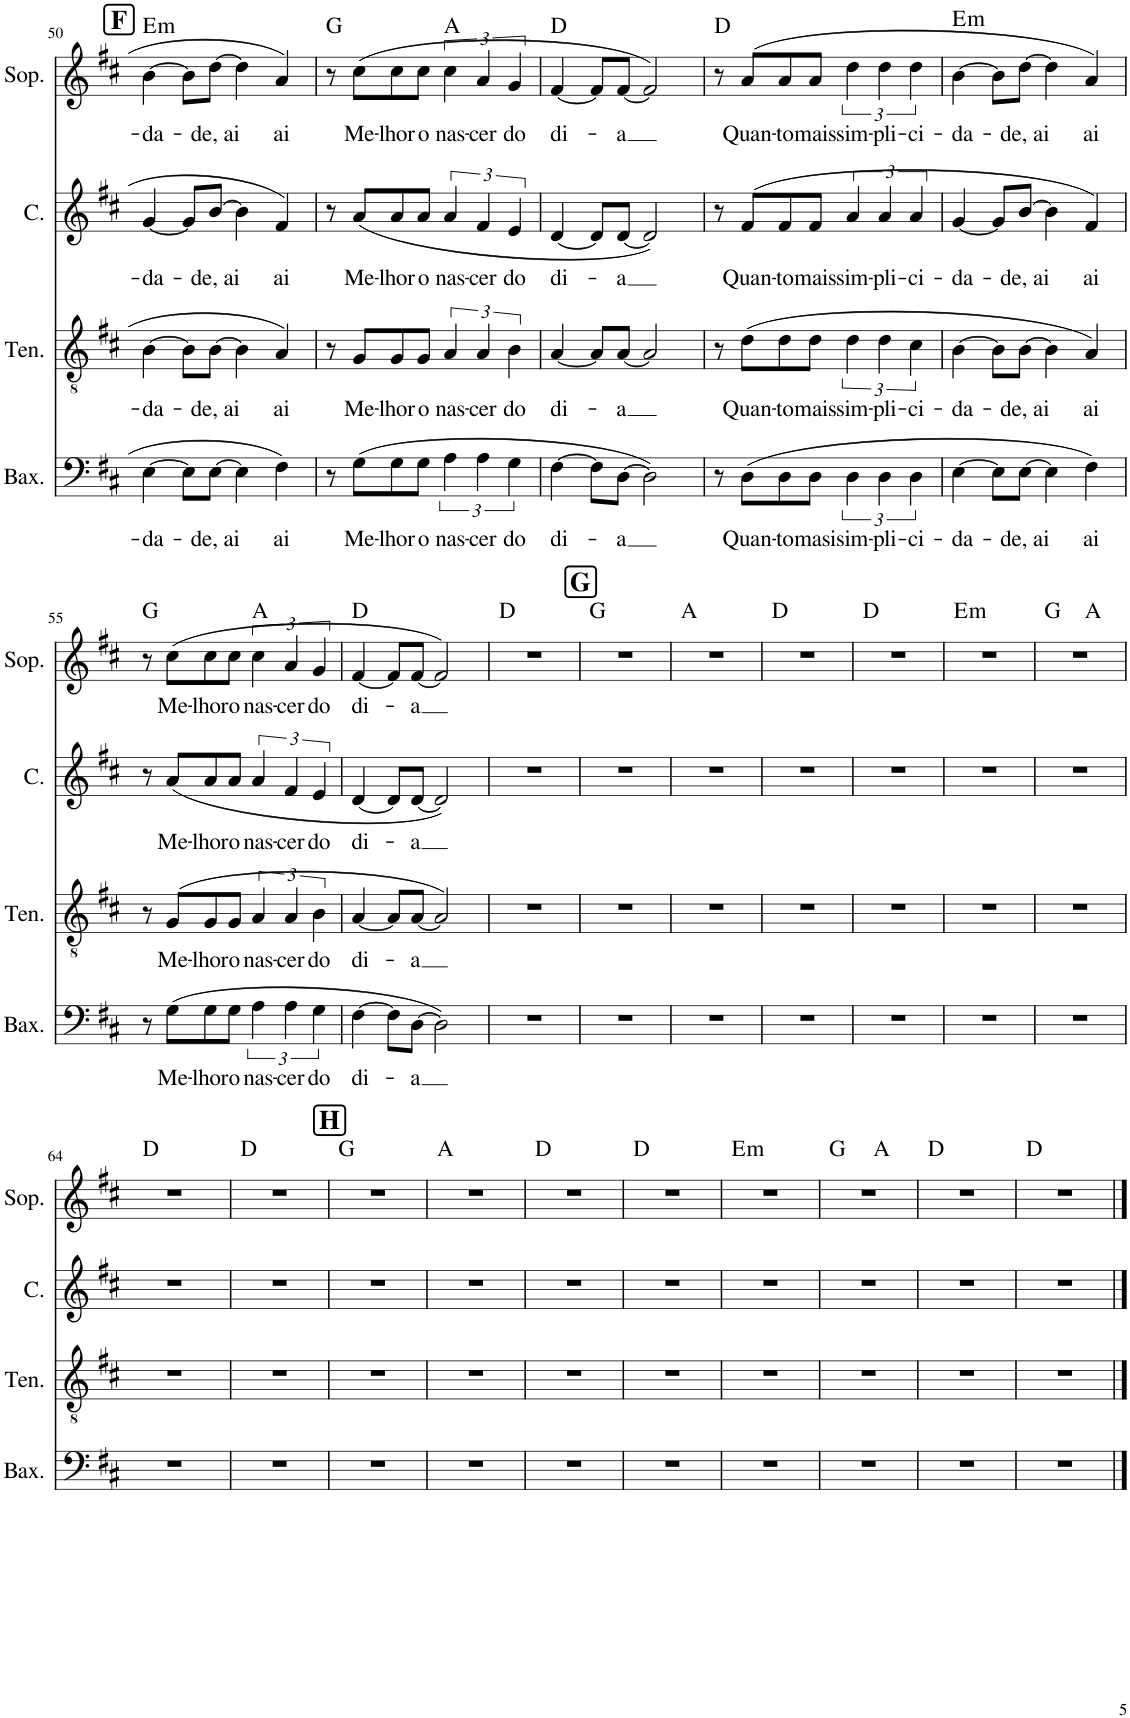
**kern	**text	**kern	**text	**kern	**text	**kern	**text	**harte
*part4	*part4	*part3	*part3	*part2	*part2	*part1	*part1	*part1
*staff4	*staff4	*staff3	*staff3	*staff2	*staff2	*staff1	*staff1	*
*I"Baixo	*	*I"Tenor	*	*I"Contralto	*	*I"Soprano	*	*
*I'Bax.	*	*I'Ten.	*	*I'C.	*	*I'Sop.	*	*
!!LO:PB:g=z
*clefF4	*	*clefGv2	*	*clefG2	*	*clefG2	*	*
*k[f#c#]	*	*k[f#c#]	*	*k[f#c#]	*	*k[f#c#]	*	*
*M4/4	*	*M4/4	*	*M4/4	*	*M4/4	*	*
=50	=50	=50	=50	=50	=50	=50	=50	=50
!	!LO:LY:b	!	!LO:LY:b	!	!LO:LY:b	!	!LO:LY:b	!LO:H:kt=m
[4E\	-da-	[4B\	-da-	[4g/	-da-	[4b\	-da-	E:min
8E\L]	.	8B\L]	.	8g/L]	.	8b\L]	.	.
!	!LO:LY:b	!	!LO:LY:b	!	!LO:LY:b	!	!LO:LY:b	!
[8E\J	-de, ai	[8B\J	-de, ai	[8b/J	-de, ai	[8dd\J	-de, ai	.
4E\]	.	4B\]	.	4b\]	.	4dd\]	.	.
!	!LO:LY:b	!	!LO:LY:b	!	!LO:LY:b	!	!LO:LY:b	!
4F#\	ai	4A/	ai	4f#/	ai	4a/	ai	.
=51	=51	=51	=51	=51	=51	=51	=51	=51
8r	.	8r	.	8r	.	8r	.	G:maj
!	!LO:LY:b	!	!LO:LY:b	!	!LO:LY:b	!	!LO:LY:b	!
(8G\L	Me-	8G/L	Me-	(8a/L	Me-	(8cc#\L	Me-	.
!	!LO:LY:b	!	!LO:LY:b	!	!LO:LY:b	!	!LO:LY:b	!
8G\	-lhor	8G/	-lhor	8a/	-lhor	8cc#\	-lhor	.
!	!LO:LY:b	!	!LO:LY:b	!	!LO:LY:b	!	!LO:LY:b	!
8G\J	o	8G/J	o	8a/J	o	8cc#\J	o	.
!	!LO:LY:b	!	!LO:LY:b	!	!LO:LY:b	!	!LO:LY:b	!
6A\	nas-	6A/	nas-	6a/	nas-	6cc#\	nas-	A:maj
!	!LO:LY:b	!	!LO:LY:b	!	!LO:LY:b	!	!LO:LY:b	!
6A\	-cer	6A/	-cer	6f#/	-cer	6a/	-cer	.
!	!LO:LY:b	!	!LO:LY:b	!	!LO:LY:b	!	!LO:LY:b	!
6G\	do	6B\	do	6e/	do	6g/	do	.
=52	=52	=52	=52	=52	=52	=52	=52	=52
!	!LO:LY:b	!	!LO:LY:b	!	!LO:LY:b	!	!LO:LY:b	!
[4F#\	di-	[4A/	di-	[4d/	di-	[4f#/	di-	D:maj
8F#\L]	.	8A/L]	.	8d/L]	.	8f#/L]	.	.
!	!LO:LY:b	!	!LO:LY:b	!	!LO:LY:b	!	!LO:LY:b	!
[8D\J	-a	[8A/J	-a	[8d/J	-a	[8f#/J	-a	.
2D\])	.	2A/]	.	2d/])	.	2f#/])	.	.
=53	=53	=53	=53	=53	=53	=53	=53	=53
8r	.	8r	.	8r	.	8r	.	D:maj
!	!LO:LY:b	!	!LO:LY:b	!	!LO:LY:b	!	!LO:LY:b	!
(8D\L	Quan-	(8d\L	Quan-	(8f#/L	Quan-	(8a/L	Quan-	.
!	!LO:LY:b	!	!LO:LY:b	!	!LO:LY:b	!	!LO:LY:b	!
8D\	-to	8d\	-to	8f#/	-to	8a/	-to	.
!	!LO:LY:b	!	!LO:LY:b	!	!LO:LY:b	!	!LO:LY:b	!
8D\J	masi	8d\J	mais	8f#/J	mais	8a/J	mais	.
!	!LO:LY:b	!	!LO:LY:b	!	!LO:LY:b	!	!LO:LY:b	!
6D\	sim-	6d\	sim-	6a/	sim-	6dd\	sim-	.
!	!LO:LY:b	!	!LO:LY:b	!	!LO:LY:b	!	!LO:LY:b	!
6D\	-pli-	6d\	-pli-	6a/	-pli-	6dd\	-pli-	.
!	!LO:LY:b	!	!LO:LY:b	!	!LO:LY:b	!	!LO:LY:b	!
6D\	-ci-	6c#\	-ci-	6a/	-ci-	6dd\	-ci-	.
=54	=54	=54	=54	=54	=54	=54	=54	=54
!	!LO:LY:b	!	!LO:LY:b	!	!LO:LY:b	!	!LO:LY:b	!LO:H:kt=m
[4E\	-da-	[4B\	-da-	[4g/	-da-	[4b\	-da-	E:min
8E\L]	.	8B\L]	.	8g/L]	.	8b\L]	.	.
!	!LO:LY:b	!	!LO:LY:b	!	!LO:LY:b	!	!LO:LY:b	!
[8E\J	-de, ai	[8B\J	-de, ai	[8b/J	-de, ai	[8dd\J	-de, ai	.
4E\]	.	4B\]	.	4b\]	.	4dd\]	.	.
!	!LO:LY:b	!	!LO:LY:b	!	!LO:LY:b	!	!LO:LY:b	!
4F#\)	ai	4A/)	ai	4f#/)	ai	4a/)	ai	.
!!LO:LB:g=z
=55	=55	=55	=55	=55	=55	=55	=55	=55
8r	.	8r	.	8r	.	8r	.	G:maj
!	!LO:LY:b	!	!LO:LY:b	!	!LO:LY:b	!	!LO:LY:b	!
(8G\L	Me-	(8G/L	Me-	(8a/L	Me-	(8cc#\L	Me-	.
!	!LO:LY:b	!	!LO:LY:b	!	!LO:LY:b	!	!LO:LY:b	!
8G\	-lhor	8G/	-lhor	8a/	-lhor	8cc#\	-lhor	.
!	!LO:LY:b	!	!LO:LY:b	!	!LO:LY:b	!	!LO:LY:b	!
8G\J	o	8G/J	o	8a/J	o	8cc#\J	o	.
!	!LO:LY:b	!	!LO:LY:b	!	!LO:LY:b	!	!LO:LY:b	!
6A\	nas-	6A/	nas-	6a/	nas-	6cc#\	nas-	A:maj
!	!LO:LY:b	!	!LO:LY:b	!	!LO:LY:b	!	!LO:LY:b	!
6A\	-cer	6A/	-cer	6f#/	-cer	6a/	-cer	.
!	!LO:LY:b	!	!LO:LY:b	!	!LO:LY:b	!	!LO:LY:b	!
6G\	do	6B\	do	6e/	do	6g/	do	.
=56	=56	=56	=56	=56	=56	=56	=56	=56
!	!LO:LY:b	!	!LO:LY:b	!	!LO:LY:b	!	!LO:LY:b	!
[4F#\	di-	[4A/	di-	[4d/	di-	[4f#/	di-	D:maj
8F#\L]	.	8A/L]	.	8d/L]	.	8f#/L]	.	.
!	!LO:LY:b	!	!LO:LY:b	!	!LO:LY:b	!	!LO:LY:b	!
[8D\J	-a	[8A/J	-a	[8d/J	-a	[8f#/J	-a	.
2D\])	.	2A/])	.	2d/])	.	2f#/])	.	.
=57	=57	=57	=57	=57	=57	=57	=57	=57
1r	.	1r	.	1r	.	1r	.	D:maj
=58	=58	=58	=58	=58	=58	=58	=58	=58
1r	.	1r	.	1r	.	1r	.	G:maj
=59	=59	=59	=59	=59	=59	=59	=59	=59
1r	.	1r	.	1r	.	1r	.	A:maj
=60	=60	=60	=60	=60	=60	=60	=60	=60
1r	.	1r	.	1r	.	1r	.	D:maj
=61	=61	=61	=61	=61	=61	=61	=61	=61
1r	.	1r	.	1r	.	1r	.	D:maj
=62	=62	=62	=62	=62	=62	=62	=62	=62
!	!	!	!	!	!	!	!	!LO:H:kt=m
1r	.	1r	.	1r	.	1r	.	E:min
=63	=63	=63	=63	=63	=63	=63	=63	=63
*	*	*	*	*	*	*^	*	*
1r	.	1r	.	1r	.	1r	2ryy	.	G:maj
.	.	.	.	.	.	.	2ryy	.	A:maj
*	*	*	*	*	*	*v	*v	*	*
!!LO:LB:g=z
=64	=64	=64	=64	=64	=64	=64	=64	=64
1r	.	1r	.	1r	.	1r	.	D:maj
=65	=65	=65	=65	=65	=65	=65	=65	=65
1r	.	1r	.	1r	.	1r	.	D:maj
=66	=66	=66	=66	=66	=66	=66	=66	=66
1r	.	1r	.	1r	.	1r	.	G:maj
=67	=67	=67	=67	=67	=67	=67	=67	=67
1r	.	1r	.	1r	.	1r	.	A:maj
=68	=68	=68	=68	=68	=68	=68	=68	=68
1r	.	1r	.	1r	.	1r	.	D:maj
=69	=69	=69	=69	=69	=69	=69	=69	=69
1r	.	1r	.	1r	.	1r	.	D:maj
=70	=70	=70	=70	=70	=70	=70	=70	=70
!	!	!	!	!	!	!	!	!LO:H:kt=m
1r	.	1r	.	1r	.	1r	.	E:min
=71	=71	=71	=71	=71	=71	=71	=71	=71
*	*	*	*	*	*	*^	*	*
1r	.	1r	.	1r	.	1r	2ryy	.	G:maj
.	.	.	.	.	.	.	2ryy	.	A:maj
*	*	*	*	*	*	*v	*v	*	*
=72	=72	=72	=72	=72	=72	=72	=72	=72
1r	.	1r	.	1r	.	1r	.	D:maj
=73	=73	=73	=73	=73	=73	=73	=73	=73
1r	.	1r	.	1r	.	1r	.	D:maj
==	==	==	==	==	==	==	==	==
*-	*-	*-	*-	*-	*-	*-	*-	*-
